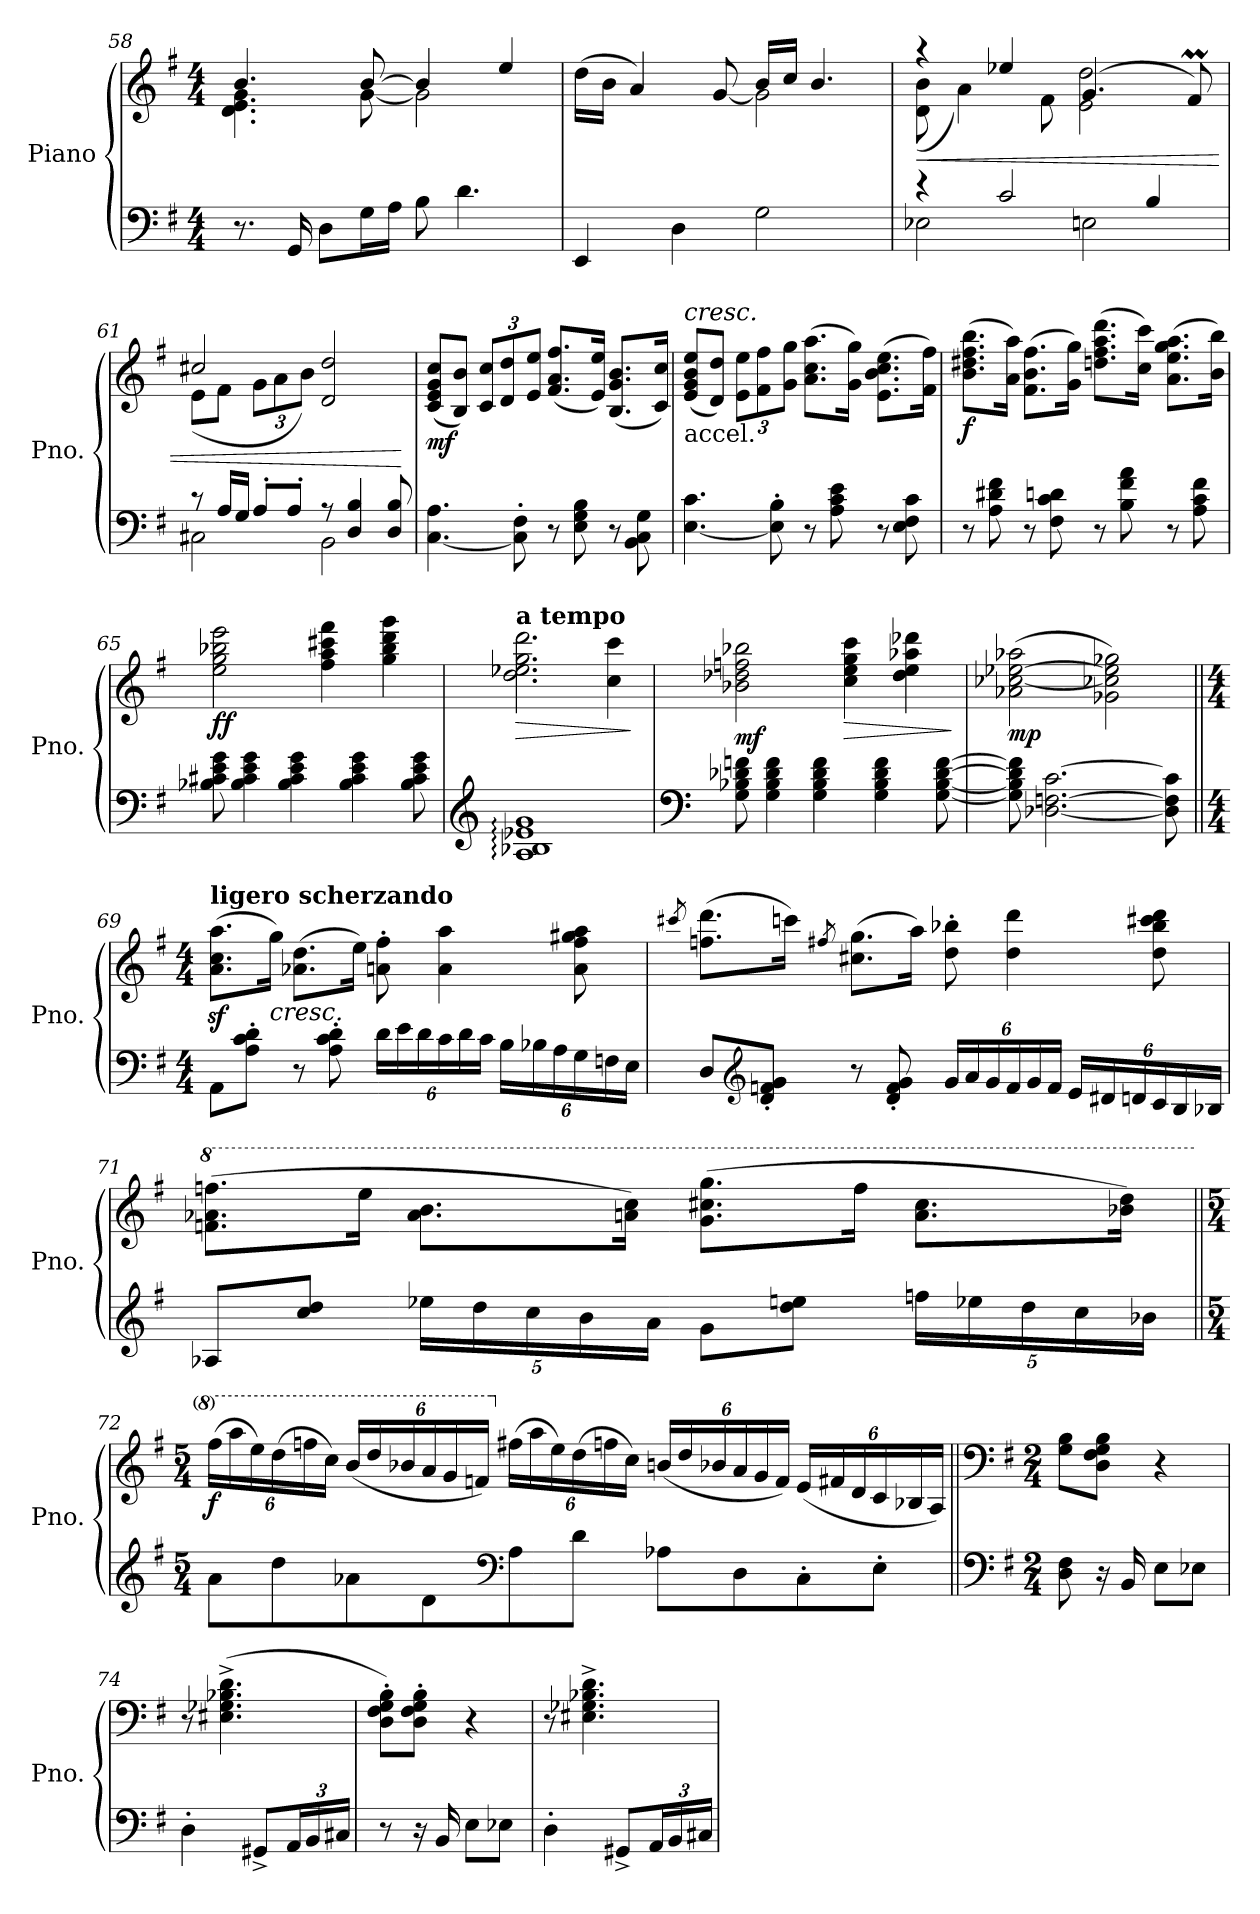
**kern	**kern	**dynam
*part1	*part1	*part1
*staff2	*staff1	*staff1/2
*I"Piano	*	*
*I'Pno.	*	*
*clefF4	*clefG2	*
*k[f#]	*k[f#]	*
*M4/4	*M4/4	*
=58	=58	=58
*	*^	*
8.r	4.b/	4.d\ 4.e\ 4.g\	.
16GG/	.	.	.
8D\L	.	.	.
16G\L	[8b/	[8g\	.
16A\JJ	.	.	.
8B\	4b/]	2g\]	.
4.d\	.	.	.
.	4ee/	.	.
=59	=59	=59	=59
4EE/	(16dd\LL	2ryy	.
.	16b\JJ	.	.
.	4a/)	.	.
4D\	.	.	.
.	[<8g/	.	.
2G\	16b/LL	2g\]	.
.	16cc/JJ	.	.
.	4.b/	.	.
!!LO:LB:g=z	!!
=60	=60	=60	=60
*^	*	*	*
!	!	!	!	!LO:HP:b
4r	2E-X\	4r	(8d\ 8b\	<
.	.	.	4a\)	.
2c/	.	4ee-X/	.	.
.	.	.	8f#\	.
.	2En\	(4.g/	2e\ 2dd\	.
4B/	.	.	.	.
.	.	8f#m/)	.	.
=61	=61	=61	=61	=61
8r	2C#X\	2cc#X/	(8e\L	.
16A/LL	.	.	8f#\J	.
16G/JJ	.	.	.	.
*	*	*	*Xbrackettup	*
8A'/L	.	.	12g\L	.
.	.	.	12a\	.
8A'/J	.	.	.	.
.	.	.	12b\J)	.
8r	2BB\	2d/ 2dd/	2ryy	.
4D/ 4B/	.	.	.	.
8D/ 8B/	.	.	.	.
*v	*v	*	*	*
*	*v	*v	*
.	.	[
=62	=62	=62
!	!	!LO:DY:b
[4.C\ 4.A\	(8c/ 8e/ 8g/ 8cc/L	mf
.	8B/ 8b/J)	.
.	12c/ 12cc/L	.
.	12d/ 12dd/	.
8C\]' 8F#\'	.	.
.	12e/ 12ee/J	.
8r	(8.f#/ 8.a/ 8.ff#/L	.
8E\ 8G\ 8B\	.	.
.	16e/ 16ee/Jk)	.
8r	(8.B/ 8.g/ 8.b/L	.
8BB\ 8C\ 8G\	.	.
.	16c/ 16cc/Jk)	.
!!LO:LB:g=z
=63	=63	=63
!	!LO:TX:a:i:t=cresc.	!
!	!LO:TX:b:t=accel.	!
[4.E\ 4.c\	(8e/ 8g/ 8b/ 8ee/L	.
.	8d/ 8dd/J)	.
.	12e\ 12ee\L	.
.	12f#\ 12ff#\	.
8E\]' 8B\'	.	.
.	12g\ 12gg\J	.
8r	(8.a\ 8.cc\ 8.aa\L	.
8A\ 8c\ 8e\	.	.
.	16g\ 16gg\Jk)	.
8r	(8.e\ 8.b\ 8.cc\ 8.ee\L	.
8E\ 8F#\ 8c\	.	.
.	16f#\ 16ff#\Jk)	.
=64	=64	=64
!	!	!LO:DY:b
8r	(8.b\ 8.dd#X\ 8.ff#\ 8.bb\L	f
8A\ 8d#X\ 8f#\	.	.
.	16a\ 16aa\Jk)	.
8r	(8.f#\ 8.b\ 8.ff#\L	.
8F#\ 8c\ 8dn\	.	.
.	16g\ 16gg\Jk)	.
8r	(8.ddn\ 8.ff#\ 8.aa\ 8.ddd\L	.
8B\ 8f#\ 8a\	.	.
.	16cc\ 16ccc\Jk)	.
8r	(8.a\ 8.ee\ 8.gg\ 8.aa\L	.
8A\ 8c\ 8f#\	.	.
.	16b\ 16bb\Jk)	.
!!LO:LB:g=z
=65	=65	=65
!	!	!LO:DY:b
8B-X\ 8c#X\ 8e\ 8g\	2ee\ 2gg\ 2bb-X\ 2eee\	ff
4B-\ 4c#\ 4e\ 4g\	.	.
4B-\ 4c#\ 4e\ 4g\	.	.
.	4ff#\ 4aa\ 4ccc#X\ 4fff#\	.
4B-\ 4c#\ 4e\ 4g\	.	.
.	4gg\ 4bb-\ 4ddd\ 4ggg\	.
8B-\ 8c#\ 8e\ 8g\	.	.
=66	=66	=66
*clefG2	*	*
!	!LO:TX:a:B:t=a tempo	!
!	!	!LO:HP:b
1A: 1B-X: 1e-X: 1g:	2.dd\ 2.ee-X\ 2.gg\ 2.ddd\	>
.	4cc\ 4ccc\	.
.	.	]
=67	=67	=67
*clefF4	*	*
!	!	!LO:DY:b
8G\ 8B-X\ 8d-X\ 8fn\	2b-X\ 2dd-X\ 2ffn\ 2bb-X\	mf
4G\ 4B-\ 4d-\ 4f\	.	.
4G\ 4B-\ 4d-\ 4f\	.	.
!	!	!LO:HP:b
.	4cc\ 4ee\ 4gg\ 4ccc\	>
4G\ 4B-\ 4d-\ 4f\	.	.
.	4dd-\ 4ee\ 4aa-X\ 4ddd-X\	.
[8G\ [8B-\ [8d-\ [8f\	.	.
.	.	]
!!LO:LB:g=z
=68	=68	=68
!	!	!LO:DY:b
8G\] 8B-\] 8d-\] 8f\]	(2a-X\ [2cc-X\ [2ee-X\ 2aa-X\	mp
[2.D-X\ [2.Fn\ [2.c\	.	.
.	2g-X\ 2cc-X\] 2ee-\] 2gg-X\)	.
8D-\] 8F\] 8c\]	.	.
=69||	=69||	=69||
*M4/4	*M4/4	*
*	*MM120	*
!	!LO:TX:a:B:t=ligero scherzando	!
8AA\L	(8.a\z< 8.cc\z< 8.aa\z<L	.
8A\' 8c\' 8d\'J	.	.
!	!LO:TX:b:i:t=cresc.	!
.	16gg\Jk)	.
8r	(8.a-X\ 8.dd\L	.
8A\' 8c\' 8d\'	.	.
.	16ee\Jk)	.
*Xbrackettup	*	*
24d\LL	8an\' 8ff#\'	.
24e\	.	.
24d\	.	.
24c\	4a\ 4aa\	.
24d\	.	.
24c\JJ	.	.
24B\LL	.	.
24B-X\	.	.
24A\	.	.
24G\	8a\ 8ff#\ 8gg#X\ 8aa\	.
24Fn\	.	.
24E\JJ	.	.
!!LO:LB:g=z
=70	=70	=70
.	8qccc#X/	.
8D/L	(8.ffn\ 8.ddd\L	.
*clefG2	*	*
8d/' 8fn/' 8g/'J	.	.
.	16cccn\Jk)	.
.	8qff#X/	.
8r	(8.cc#X\ 8.gg\L	.
8d/' 8f/' 8g/'	.	.
.	16aa\Jk)	.
24g/LL	8dd\' 8bb-X\'	.
24a/	.	.
24g/	.	.
24f/	4dd\ 4ddd\	.
24g/	.	.
24f/JJ	.	.
24e/LL	.	.
24d#X/	.	.
24dn/	.	.
24c/	8dd\ 8bb-\ 8ccc#X\ 8ddd\	.
24B/	.	.
24B-X/JJ	.	.
=71	=71	=71
*	*8va	*
8A-X/L	(8.ffn\ 8.aa-X\ 8.fffn\L	.
8cc/ 8dd/J	.	.
.	16eee\Jk	.
20ee-X\LL	8.aa-\ 8.bb\L	.
20dd\	.	.
20cc\	.	.
20b\	.	.
.	16aan\ 16ccc\Jk)	.
20a\JJ	.	.
8g\L	(8.gg\ 8.ccc#X\ 8.ggg\L	.
8dd\ 8een\J	.	.
.	16fff\Jk	.
20ffn\LL	8.aa\ 8.ccc#\L	.
20ee-X\	.	.
20dd\	.	.
20cc\	.	.
.	16bb-X\ 16ddd\Jk)	.
20b-X\JJ	.	.
!!LO:PB:g=z
=72||	=72||	=72||
*M5/4	*M5/4	*
!	!	!LO:DY:b
8a\L	(24fff#\LL	f
.	24aaa\	.
.	24eee\)	.
8dd\	(24ddd\	.
.	24fffn\	.
.	24ccc\JJ)	.
8a-X\	(24bb/LL	.
.	24ddd/	.
.	24bb-X/	.
8d\	24aa/	.
.	24gg/	.
.	24ffn/JJ)	.
*clefF4	*	*
*	*X8va	*
8A\	(24ff#X\LL	.
.	24aa\	.
.	24ee\)	.
8d\J	(24dd\	.
.	24ffn\	.
.	24cc\JJ)	.
8A-X\L	(24bn/LL	.
.	24dd/	.
.	24b-X/	.
8D\	24a/	.
.	24g/	.
.	24f/JJ)	.
8C'\	(24e/LL	.
.	24f#X/	.
.	24d/	.
8E'\J	24c/	.
.	24B-X/	.
.	24A/JJ)	.
=73||	=73||	=73||
*clefF4	*clefF4	*
*k[f#]	*k[f#]	*
*M2/4	*M2/4	*
8D\ 8F#\	8G\ 8B\L	.
16r	8D\ 8F#\ 8G\ 8B\J	.
16BB/	.	.
8E\L	4r	.
8E-X\J	.	.
!!LO:LB:g=z
=74	=74	=74
4D'\	8r	.
.	(4.E#X\^ 4.G-X\^ 4.B-X\^ 4.d\^	.
8GG#X^/L	.	.
24AA/L	.	.
24BB/	.	.
24C#X/JJ	.	.
=75	=75	=75
8r	8D\' 8F#\' 8G\' 8B\'L)	.
16r	8D\' 8F#\' 8G\' 8B\'J	.
16BB/	.	.
8E\L	4r	.
8E-X\J	.	.
=76	=76	=76
4D'\	8r	.
.	4.E#X\^ 4.G-X\^ 4.B-X\^ 4.d\^	.
8GG#X^/L	.	.
24AA/L	.	.
24BB/	.	.
24C#X/JJ	.	.
=	=	=
*-	*-	*-
